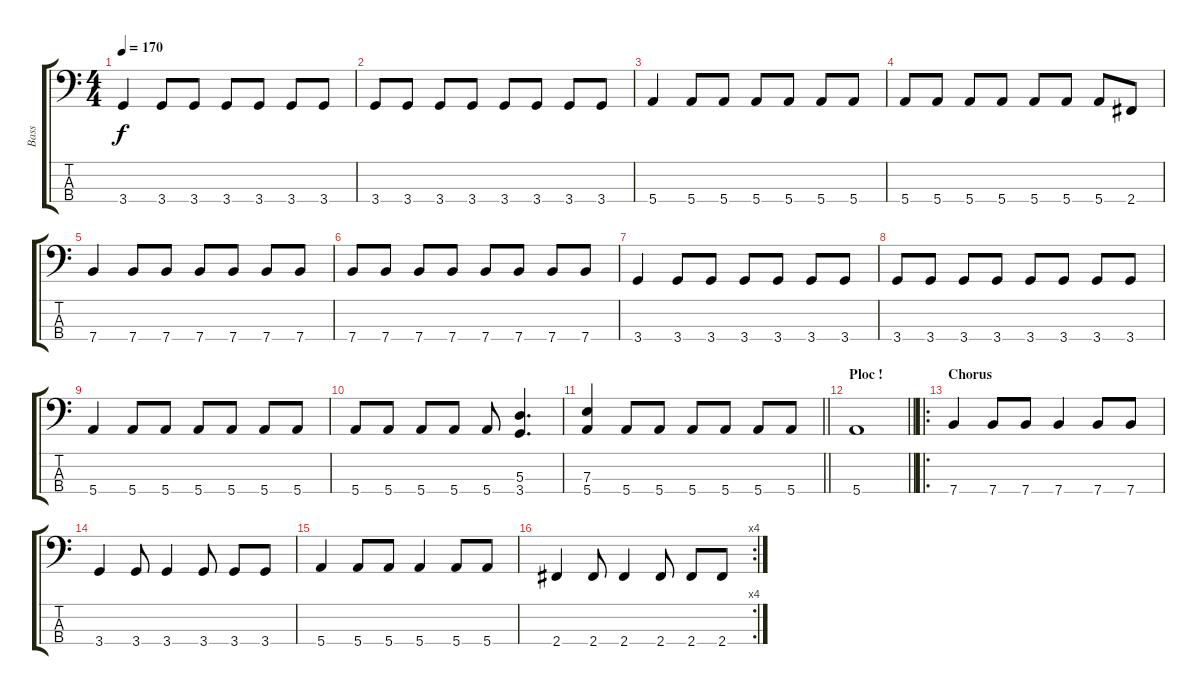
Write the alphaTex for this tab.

\track ("Bass" "Bass") {instrument electricbasspick}
\staff {score tabs}
\tuning (G2 D2 A1 E1) {hide}
\ts (4 4)
\tempo 170
\clef f4
\ks c
3.4.4{dy f} 3.4.8 3.4.8 3.4.8 3.4.8 3.4.8 3.4.8 |
3.4.8 3.4.8 3.4.8 3.4.8 3.4.8 3.4.8 3.4.8 3.4.8 |
5.4.4 5.4.8 5.4.8 5.4.8 5.4.8 5.4.8 5.4.8 |
5.4.8 5.4.8 5.4.8 5.4.8 5.4.8 5.4.8 5.4.8 2.4.8 |
7.4.4 7.4.8 7.4.8 7.4.8 7.4.8 7.4.8 7.4.8 |
7.4.8 7.4.8 7.4.8 7.4.8 7.4.8 7.4.8 7.4.8 7.4.8 |
3.4.4 3.4.8 3.4.8 3.4.8 3.4.8 3.4.8 3.4.8 |
3.4.8 3.4.8 3.4.8 3.4.8 3.4.8 3.4.8 3.4.8 3.4.8 |
5.4.4 5.4.8 5.4.8 5.4.8 5.4.8 5.4.8 5.4.8 |
5.4.8 5.4.8 5.4.8 5.4.8 5.4.8 (5.3 3.4).4{d} |
\barLineRight lightlight
(7.3 5.4).4 5.4.8 5.4.8 5.4.8 5.4.8 5.4.8 5.4.8 |
\section ("" "Ploc !")
\barLineRight lightlight
5.4.1 |
\ro
\section ("" "Chorus")
7.4.4 7.4.8 7.4.8 7.4.4 7.4.8 7.4.8 |
3.4.4 3.4.8 3.4.4 3.4.8 3.4.8 3.4.8 |
5.4.4 5.4.8 5.4.8 5.4.4 5.4.8 5.4.8 |
\rc 4
2.4.4 2.4.8 2.4.4 2.4.8 2.4.8 2.4.8
